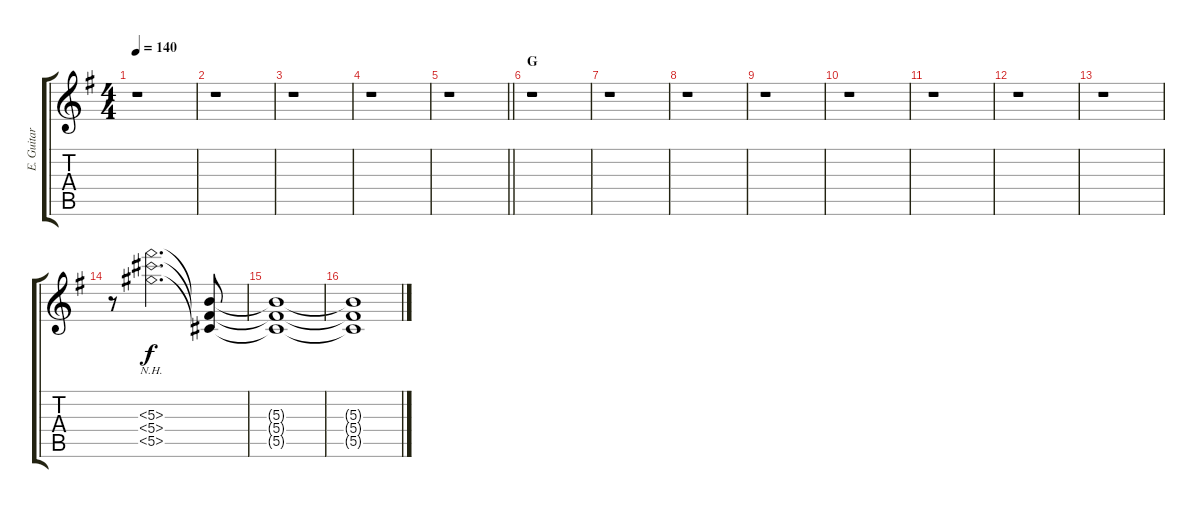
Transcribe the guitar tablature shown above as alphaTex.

\track ("E. Guitar IV" "E. Guitar ") {instrument overdrivenguitar}
\staff {score tabs}
\tuning (Eb4 Bb3 Gb3 Db3 Ab2 Eb2) {hide}
\ts (4 4)
\tempo 140
\clef g2
\ks g
r.1{dy f} |
r.1 |
r.1 |
r.1 |
\barLineRight lightlight
r.1 |
\section ("" "G")
r.1 |
r.1 |
r.1 |
r.1 |
r.1 |
r.1 |
r.1 |
r.1 |
r.8 (5.3{nh} 5.4{nh} 5.5{nh}).2{d} (5.3{t} 5.4{t} 5.5{t}).8 |
(5.3{t} 5.4{t} 5.5{t}).1 |
(5.3{t} 5.4{t} 5.5{t}).1
